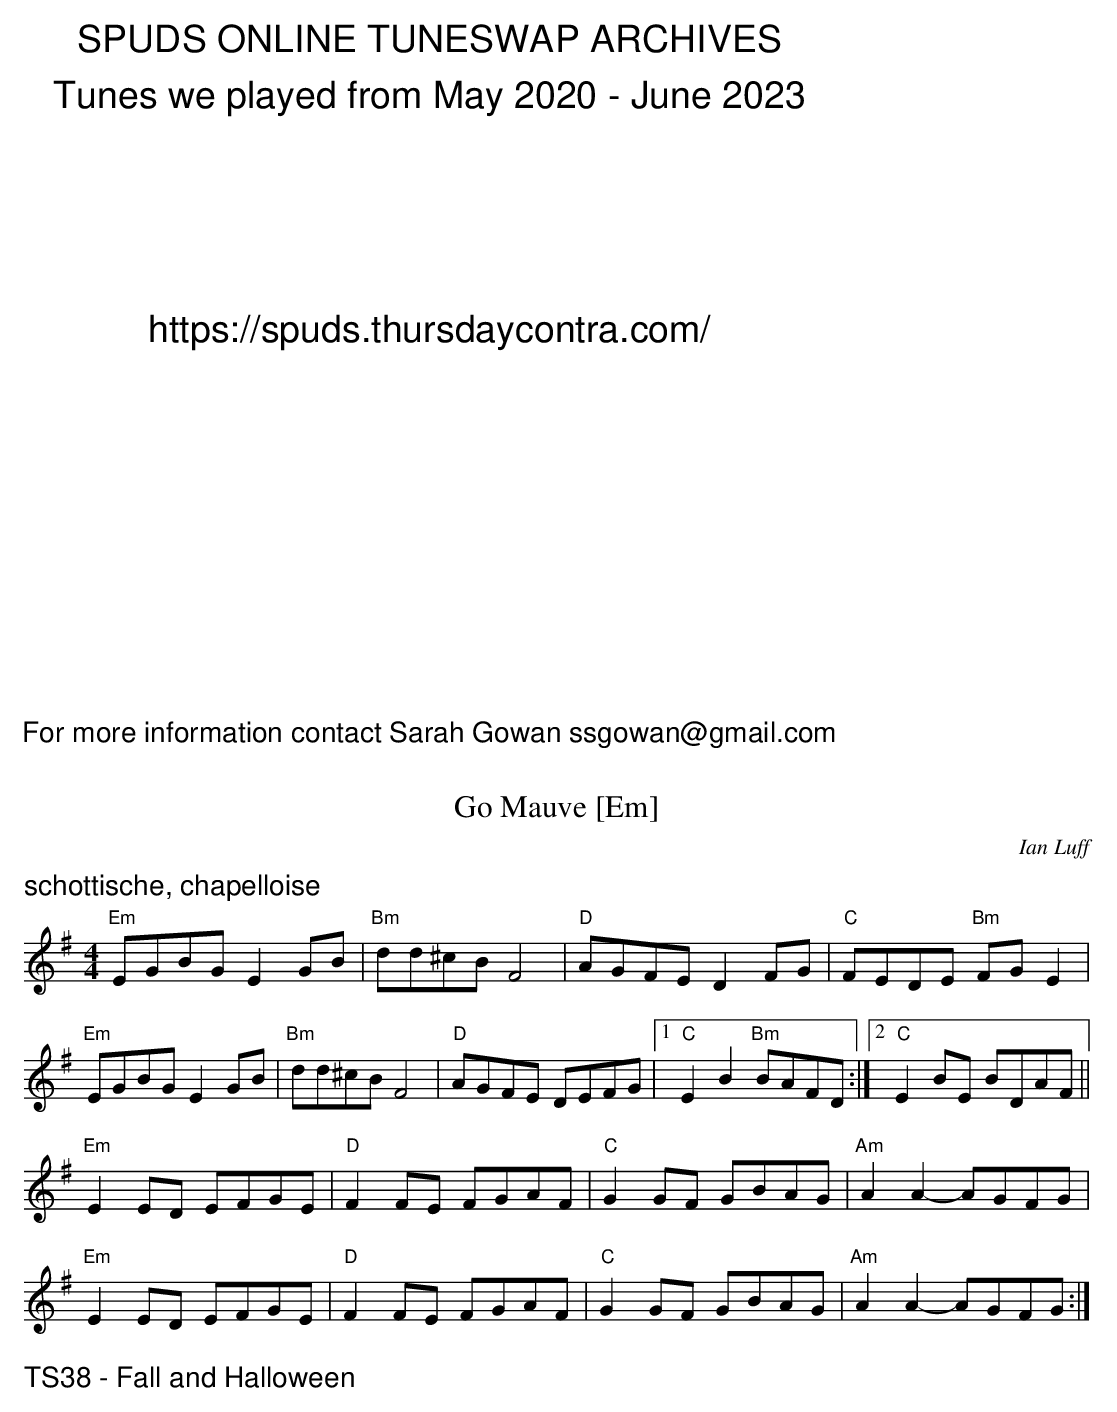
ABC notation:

X:1
T:Go Mauve [Em]
C:Ian Luff
M:4/4
L:1/8
K:Em
%%text schottische, chapelloise
"Em"EGBG E2GB|"Bm"dd^cBF4|"D" AGFE D2 FG|"C" FEDE "Bm" FG E2|
"Em"EGBG E2GB|"Bm"dd^cBF4|"D" AGFE DEFG|1"C"E2B2 "Bm"BAFD:|2"C"E2BE BDAF||
"Em"E2ED EFGE|"D" F2FE FGAF|"C"G2GF GBAG|"Am"A2A2-AGFG|
"Em"E2ED EFGE|"D" F2FE FGAF|"C"G2GF GBAG|"Am"A2A2-AGFG:|
